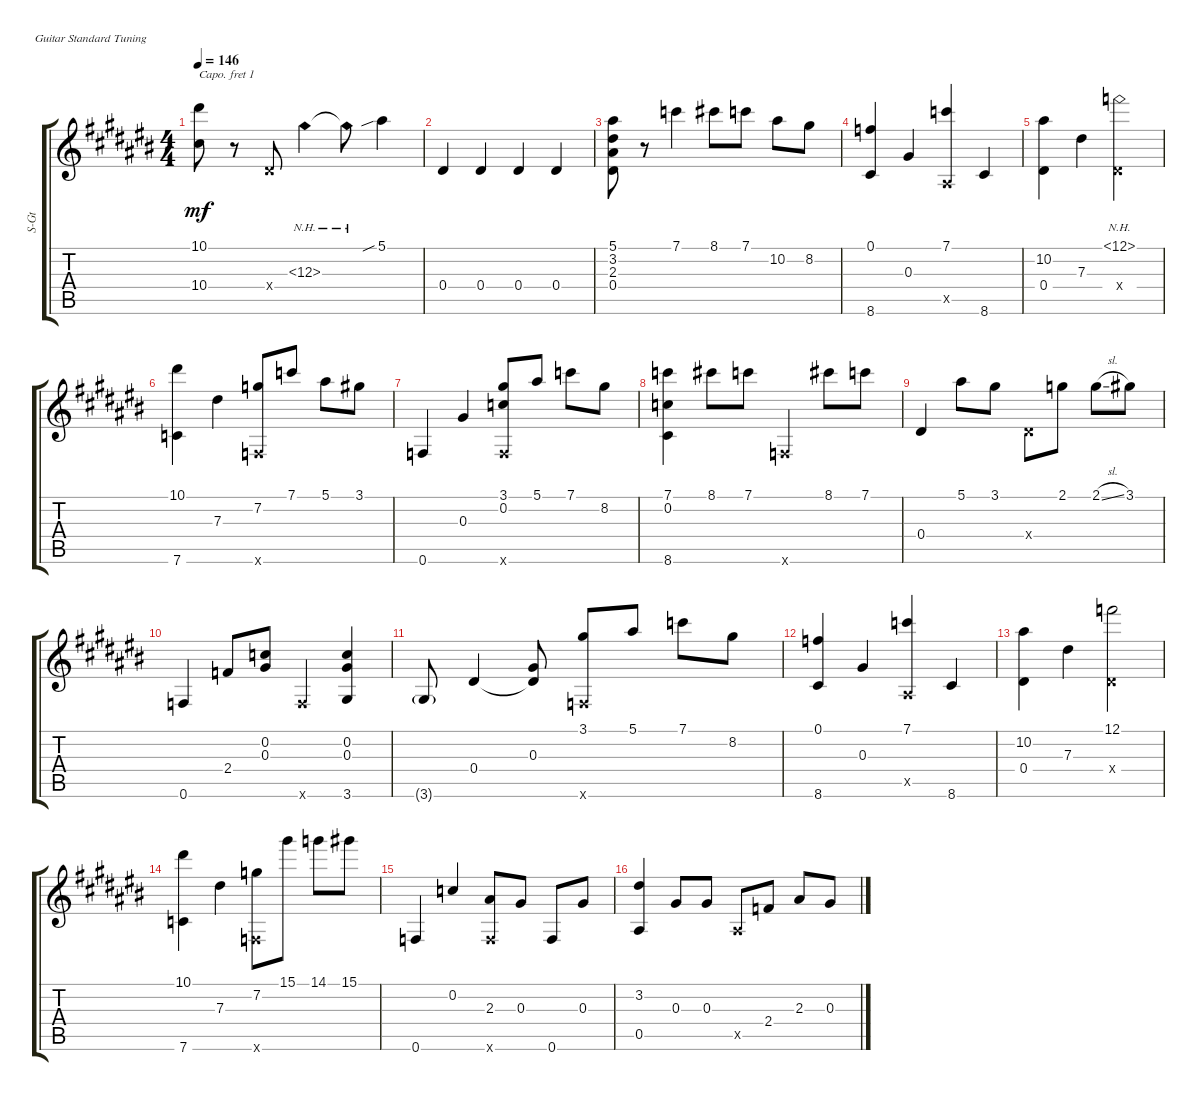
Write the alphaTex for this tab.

\defaultSystemsLayout 4
\bracketExtendMode groupsimilarinstruments
\otherSystemsTrackNameOrientation horizontal
\track ("Steel Guitar" "S-Gt") {instrument acousticguitarsteel}
\staff {score tabs}
\capo 1
\tuning (E4 B3 G3 D3 A2 E2)
\ts (4 4)
\tempo 146
\clef g2
\ks c#
(10.1{acc forcenatural} 10.4{acc forcenatural}).8{dy mf beam Down} r.8{beam Down} 0.4{x acc forcenatural}.8{beam Up} 12.3{nh acc forcenatural}.4{beam Down} 12.3{nh t acc forcenatural}.8{beam Down} 5.1{sib acc forcenatural}.4{beam Down} |
0.4{acc forcenatural}.4{beam Up} 0.4{acc forcenatural}.4{beam Up} 0.4{acc forcenatural}.4{beam Up} 0.4{acc forcenatural}.4{beam Up} |
(0.4{acc forcenatural} 2.3{acc forcenatural} 3.2{acc forcenatural} 5.1{acc forcenatural}).8{beam Down} r.8{beam Down} 7.1{acc forcenatural}.4{beam Down} 8.1{acc forcenatural}.8{beam Down} 7.1{acc forcenatural}.8{beam Down} 10.2{acc forcenatural}.8{beam Down} 8.2{acc forcenatural}.8{beam Down} |
(0.1{acc forcenatural} 8.6{acc forcenatural}).4{beam Up} 0.3{acc forcenatural}.4{beam Up} (7.1{acc forcenatural} 0.5{x acc forcenatural}).4{beam Up} 8.6{acc forcenatural}.4{beam Up} |
\scale
0.838864 (10.2{acc forcenatural} 0.4{acc forcenatural}).4{beam Down} 7.3{acc forcenatural}.4{beam Down} (12.1{nh acc forcenatural} 0.4{x acc forcenatural}).2{beam Down} |
\scale
1.11957 (10.1{acc forcenatural} 7.6{acc forcenatural}).4{beam Down} 7.3{acc forcenatural}.4{beam Down} (7.2{acc b} 0.6{x acc forcenatural}).8{beam Up} 7.1{acc forcenatural}.8{beam Up} 5.1{acc forcenatural}.8{beam Down} 3.1{acc forcenatural}.8{beam Down} |
\scale
1.04156 0.6{acc forcenatural}.4{beam Up} 0.3{acc forcenatural}.4{beam Up} (0.2{acc forcenatural} 3.1{acc forcenatural} 0.6{x acc forcenatural}).8{beam Up} 5.1{acc forcenatural}.8{beam Up} 7.1{acc forcenatural}.8{beam Down} 8.2{acc forcenatural}.8{beam Down} |
(7.1{acc forcenatural} 0.2{acc forcenatural} 8.6{acc forcenatural}).4{beam Down} 8.1{acc forcenatural}.8{beam Down} 7.1{acc forcenatural}.8{beam Down} 0.6{x acc forcenatural}.4{beam Up} 8.1{acc forcenatural}.8{beam Down} 7.1{acc forcenatural}.8{beam Down} |
0.4{acc forcenatural}.4{beam Up} 5.1{acc forcenatural}.8{beam Down} 3.1{acc forcenatural}.8{beam Down} 0.4{x acc forcenatural}.8{beam Down} 2.1{acc b}.8{beam Down} 2.1{sl acc b}.8{beam Down} 3.1{acc forcenatural}.8{beam Down} |
0.6{acc forcenatural}.4{beam Up} 2.4{acc forcenatural}.8{beam Up} (0.3{acc forcenatural} 0.2{acc forcenatural}).8{beam Up} 0.6{x acc forcenatural}.4{beam Up} (3.6{acc forcenatural} 0.3{acc forcenatural} 0.2{acc forcenatural}).4{beam Up} |
\scale
1.2424 3.6{g acc forcenatural}.8{beam Up} 0.4{acc forcenatural}.4{beam Up} (0.3{acc forcenatural} 0.4{t acc forcenatural}).8{beam Up} (3.1{acc forcenatural} 0.6{x acc forcenatural}).8{beam Up} 5.1{acc forcenatural}.8{beam Up} 7.1{acc forcenatural}.8{beam Down} 8.2{acc forcenatural}.8{beam Down} |
\scale
0.939809 (0.1{acc forcenatural} 8.6{acc forcenatural}).4{beam Up} 0.3{acc forcenatural}.4{beam Up} (7.1{acc forcenatural} 0.5{x acc forcenatural}).4{beam Up} 8.6{acc forcenatural}.4{beam Up} |
\scale
0.817793 (10.2{acc forcenatural} 0.4{acc forcenatural}).4{beam Down} 7.3{acc forcenatural}.4{beam Down} (12.1{acc forcenatural} 0.4{x acc forcenatural}).2{beam Down} |
(10.1{acc forcenatural} 7.6{acc forcenatural}).4{beam Down} 7.3{acc forcenatural}.4{beam Down} (7.2{acc b} 0.6{x acc forcenatural}).8{beam Down} 15.1{acc forcenatural}.8{beam Down} 14.1{acc b}.8{beam Down} 15.1{acc forcenatural}.8{beam Down} |
0.6{acc forcenatural}.4{beam Up} 0.2{acc forcenatural}.4{beam Up} (2.3{acc forcenatural} 0.6{x acc forcenatural}).8{beam Up} 0.3{acc forcenatural}.8{beam Up} 0.6{acc forcenatural}.8{beam Up} 0.3{acc forcenatural}.8{beam Up} |
(3.2{acc forcenatural} 0.5{acc forcenatural}).4{beam Up} 0.3{acc forcenatural}.8{beam Up} 0.3{acc forcenatural}.8{beam Up} 0.5{x acc forcenatural}.8{beam Up} 2.4{acc forcenatural}.8{beam Up} 2.3{acc forcenatural}.8{beam Up} 0.3{acc forcenatural}.8{beam Up}
